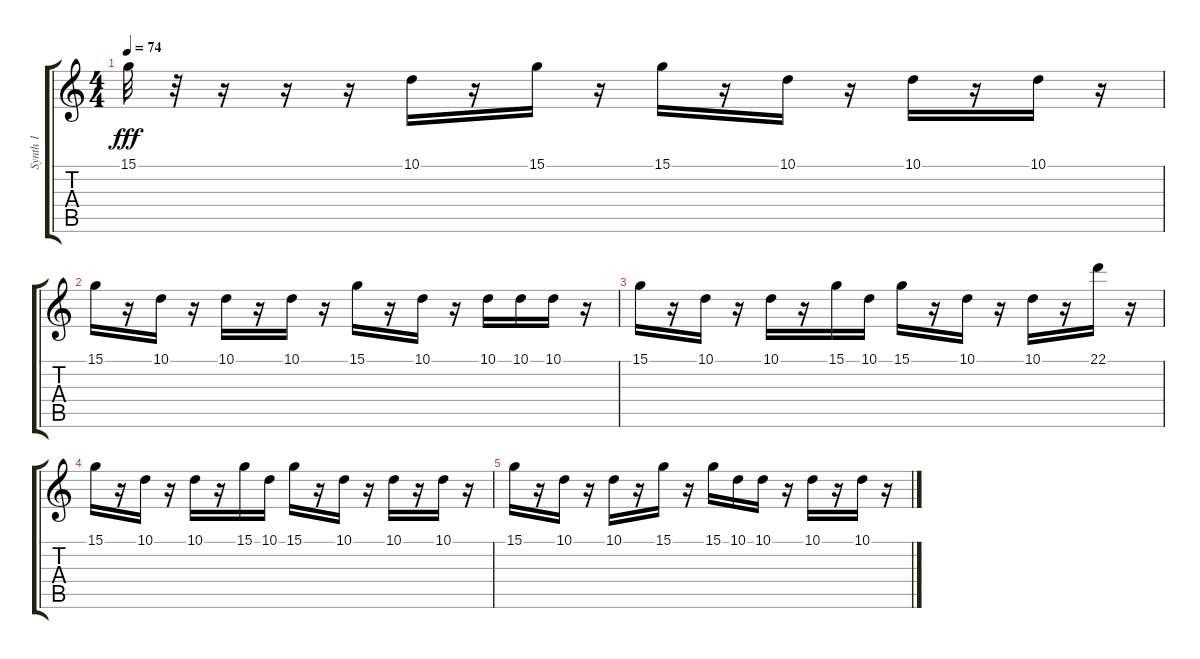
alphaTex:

\track ("Synth 1" "Synth 1") {instrument lead8bassandlead}
\staff {score tabs}
\tuning (E4 B3 G3 D3 A2 E2) {hide}
\ts (4 4)
\tempo 74
\clef g2
\ks c
15.1.32{dy fff} r.32 r.16 r.16 r.16 10.1.16 r.16 15.1.16 r.16 15.1.16 r.16 10.1.16 r.16 10.1.16 r.16 10.1.16 r.16 |
15.1.16 r.16 10.1.16 r.16 10.1.16 r.16 10.1.16 r.16 15.1.16 r.16 10.1.16 r.16 10.1.16 10.1.16 10.1.16 r.16 |
15.1.16 r.16 10.1.16 r.16 10.1.16 r.16 15.1.16 10.1.16 15.1.16 r.16 10.1.16 r.16 10.1.16 r.16 22.1.16 r.16 |
15.1.16 r.16 10.1.16 r.16 10.1.16 r.16 15.1.16 10.1.16 15.1.16 r.16 10.1.16 r.16 10.1.16 r.16 10.1.16 r.16 |
15.1.16 r.16 10.1.16 r.16 10.1.16 r.16 15.1.16 r.16 15.1.16 10.1.16 10.1.16 r.16 10.1.16 r.16 10.1.16 r.16
